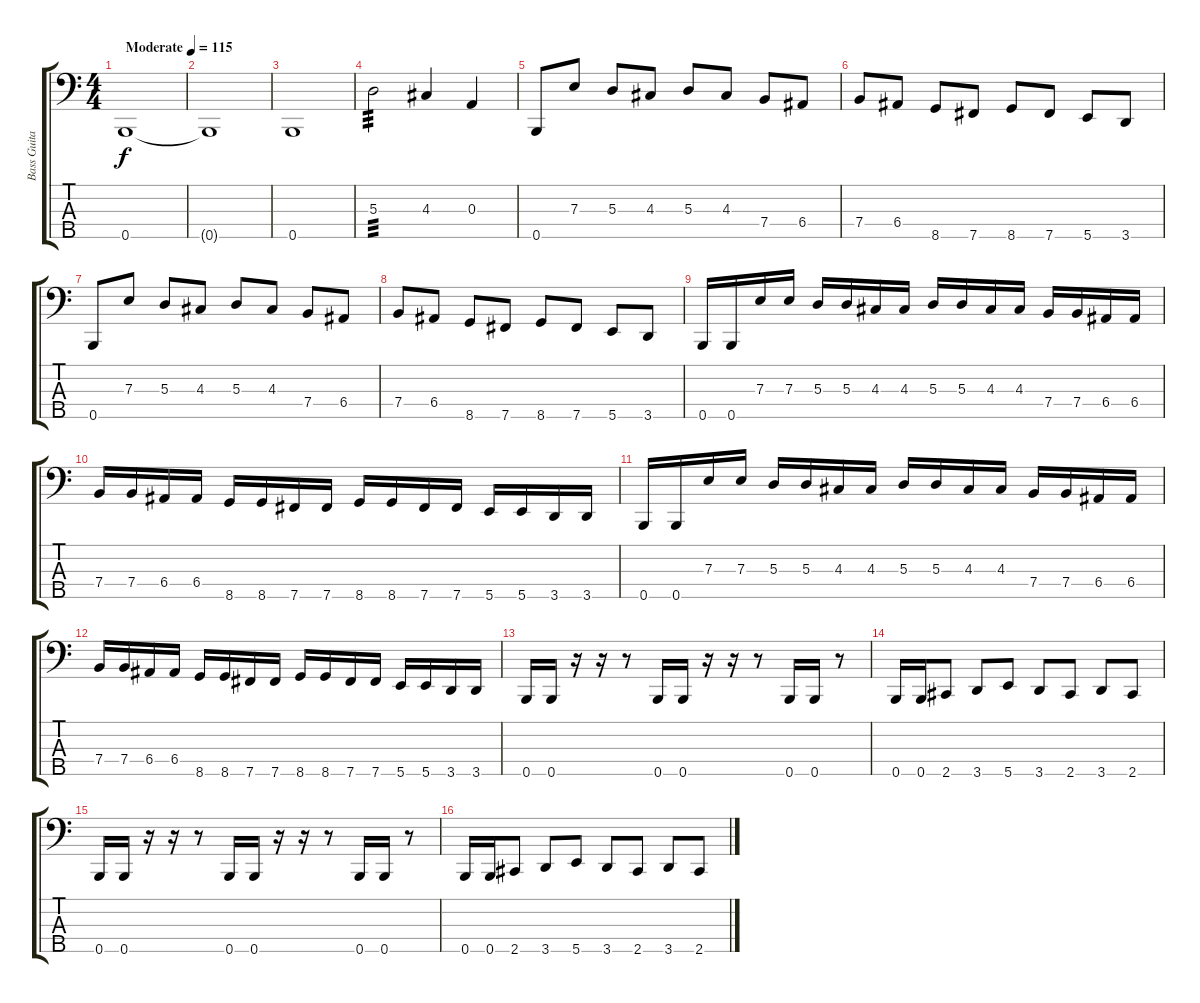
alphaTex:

\track ("Bass Guitar" "Bass Guita") {instrument electricbasspick}
\staff {score tabs}
\tuning (G2 D2 A1 E1 B0) {hide}
\ts (4 4)
\tempo (115 "Moderate")
\tempo 125
\tempo (115 "Moderate")
\clef f4
\ks c
0.5.1{dy f instrument electricbasspick} |
0.5{t}.1 |
0.5.1 |
5.3.2{tp 3} 4.3.4 0.3.4 |
0.5.8 7.3.8 5.3.8 4.3.8 5.3.8 4.3.8 7.4.8 6.4.8 |
7.4.8 6.4.8 8.5.8 7.5.8 8.5.8 7.5.8 5.5.8 3.5.8 |
0.5.8 7.3.8 5.3.8 4.3.8 5.3.8 4.3.8 7.4.8 6.4.8 |
7.4.8 6.4.8 8.5.8 7.5.8 8.5.8 7.5.8 5.5.8 3.5.8 |
0.5.16 0.5.16 7.3.16 7.3.16 5.3.16 5.3.16 4.3.16 4.3.16 5.3.16 5.3.16 4.3.16 4.3.16 7.4.16 7.4.16 6.4.16 6.4.16 |
7.4.16 7.4.16 6.4.16 6.4.16 8.5.16 8.5.16 7.5.16 7.5.16 8.5.16 8.5.16 7.5.16 7.5.16 5.5.16 5.5.16 3.5.16 3.5.16 |
0.5.16 0.5.16 7.3.16 7.3.16 5.3.16 5.3.16 4.3.16 4.3.16 5.3.16 5.3.16 4.3.16 4.3.16 7.4.16 7.4.16 6.4.16 6.4.16 |
7.4.16 7.4.16 6.4.16 6.4.16 8.5.16 8.5.16 7.5.16 7.5.16 8.5.16 8.5.16 7.5.16 7.5.16 5.5.16 5.5.16 3.5.16 3.5.16 |
0.5.16 0.5.16 r.16 r.16 r.8 0.5.16 0.5.16 r.16 r.16 r.8 0.5.16 0.5.16 r.8 |
0.5.16 0.5.16 2.5.8 3.5.8 5.5.8 3.5.8 2.5.8 3.5.8 2.5.8 |
0.5.16 0.5.16 r.16 r.16 r.8 0.5.16 0.5.16 r.16 r.16 r.8 0.5.16 0.5.16 r.8 |
0.5.16 0.5.16 2.5.8 3.5.8 5.5.8 3.5.8 2.5.8 3.5.8 2.5.8
